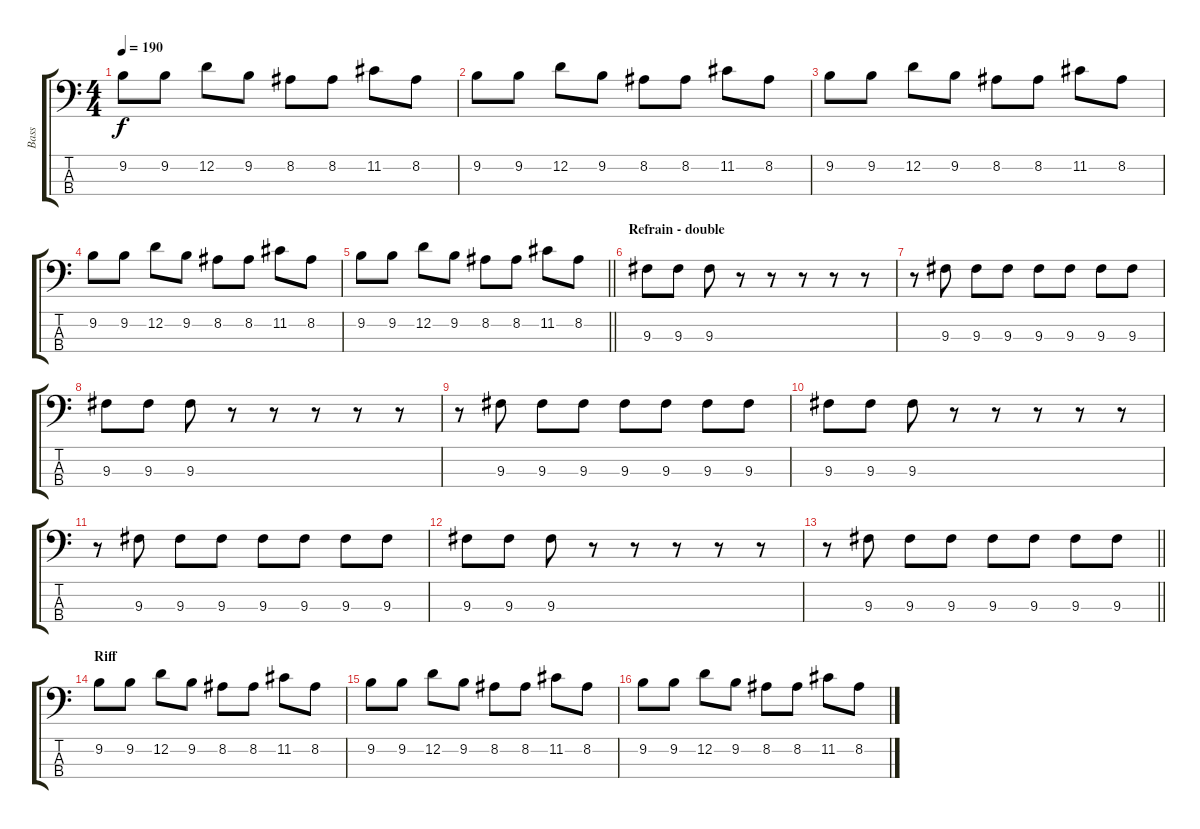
\track ("Bass" "Bass") {instrument electricbassfinger}
\staff {score tabs}
\tuning (G2 D2 A1 E1) {hide}
\ts (4 4)
\tempo 190
\clef f4
\ks c
9.2.8{dy f} 9.2.8 12.2.8 9.2.8 8.2.8 8.2.8 11.2.8 8.2.8 |
9.2.8 9.2.8 12.2.8 9.2.8 8.2.8 8.2.8 11.2.8 8.2.8 |
9.2.8 9.2.8 12.2.8 9.2.8 8.2.8 8.2.8 11.2.8 8.2.8 |
9.2.8 9.2.8 12.2.8 9.2.8 8.2.8 8.2.8 11.2.8 8.2.8 |
\barLineRight lightlight
9.2.8 9.2.8 12.2.8 9.2.8 8.2.8 8.2.8 11.2.8 8.2.8 |
\section ("" "Refrain - double")
9.3.8 9.3.8 9.3.8 r.8 r.8 r.8 r.8 r.8 |
r.8 9.3.8 9.3.8 9.3.8 9.3.8 9.3.8 9.3.8 9.3.8 |
9.3.8 9.3.8 9.3.8 r.8 r.8 r.8 r.8 r.8 |
r.8 9.3.8 9.3.8 9.3.8 9.3.8 9.3.8 9.3.8 9.3.8 |
9.3.8 9.3.8 9.3.8 r.8 r.8 r.8 r.8 r.8 |
r.8 9.3.8 9.3.8 9.3.8 9.3.8 9.3.8 9.3.8 9.3.8 |
9.3.8 9.3.8 9.3.8 r.8 r.8 r.8 r.8 r.8 |
\barLineRight lightlight
r.8 9.3.8 9.3.8 9.3.8 9.3.8 9.3.8 9.3.8 9.3.8 |
\section ("" "Riff")
9.2.8 9.2.8 12.2.8 9.2.8 8.2.8 8.2.8 11.2.8 8.2.8 |
9.2.8 9.2.8 12.2.8 9.2.8 8.2.8 8.2.8 11.2.8 8.2.8 |
9.2.8 9.2.8 12.2.8 9.2.8 8.2.8 8.2.8 11.2.8 8.2.8
